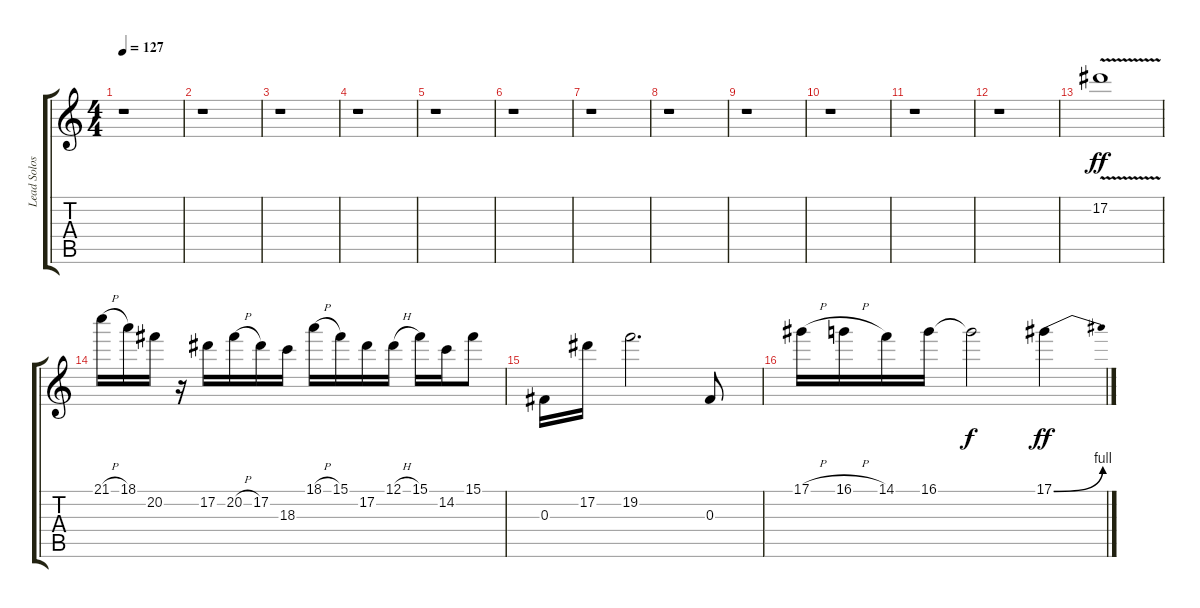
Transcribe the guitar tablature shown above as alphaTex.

\track ("Lead Solos" "Lead Solos") {instrument overdrivenguitar}
\staff {score tabs}
\tuning (Eb4 Bb3 Gb3 Db3 Ab2 Eb2) {hide}
\ts (4 4)
\tempo 127
\clef g2
\ks c
r.1{dy f} |
r.1 |
r.1 |
r.1 |
r.1 |
r.1 |
r.1 |
r.1 |
r.1 |
r.1 |
r.1 |
r.1 |
17.2{v}.1{dy ff} |
21.1{h}.16 18.1.16 20.2.16 r.16 17.2.16 20.2{h}.16 17.2.16 18.3.16 18.1{h}.16 15.1.16 17.2.16 12.1{h}.16 15.1.16 14.2.16 15.1.8 |
0.3.16 17.2.16 19.2.2{d} 0.3.8 |
17.1{h}.16 16.1{h}.16 14.1.16 16.1.16 16.1{t}.2{dy f} 17.1{be (bend 0 0 60 4)}.4{dy ff}
